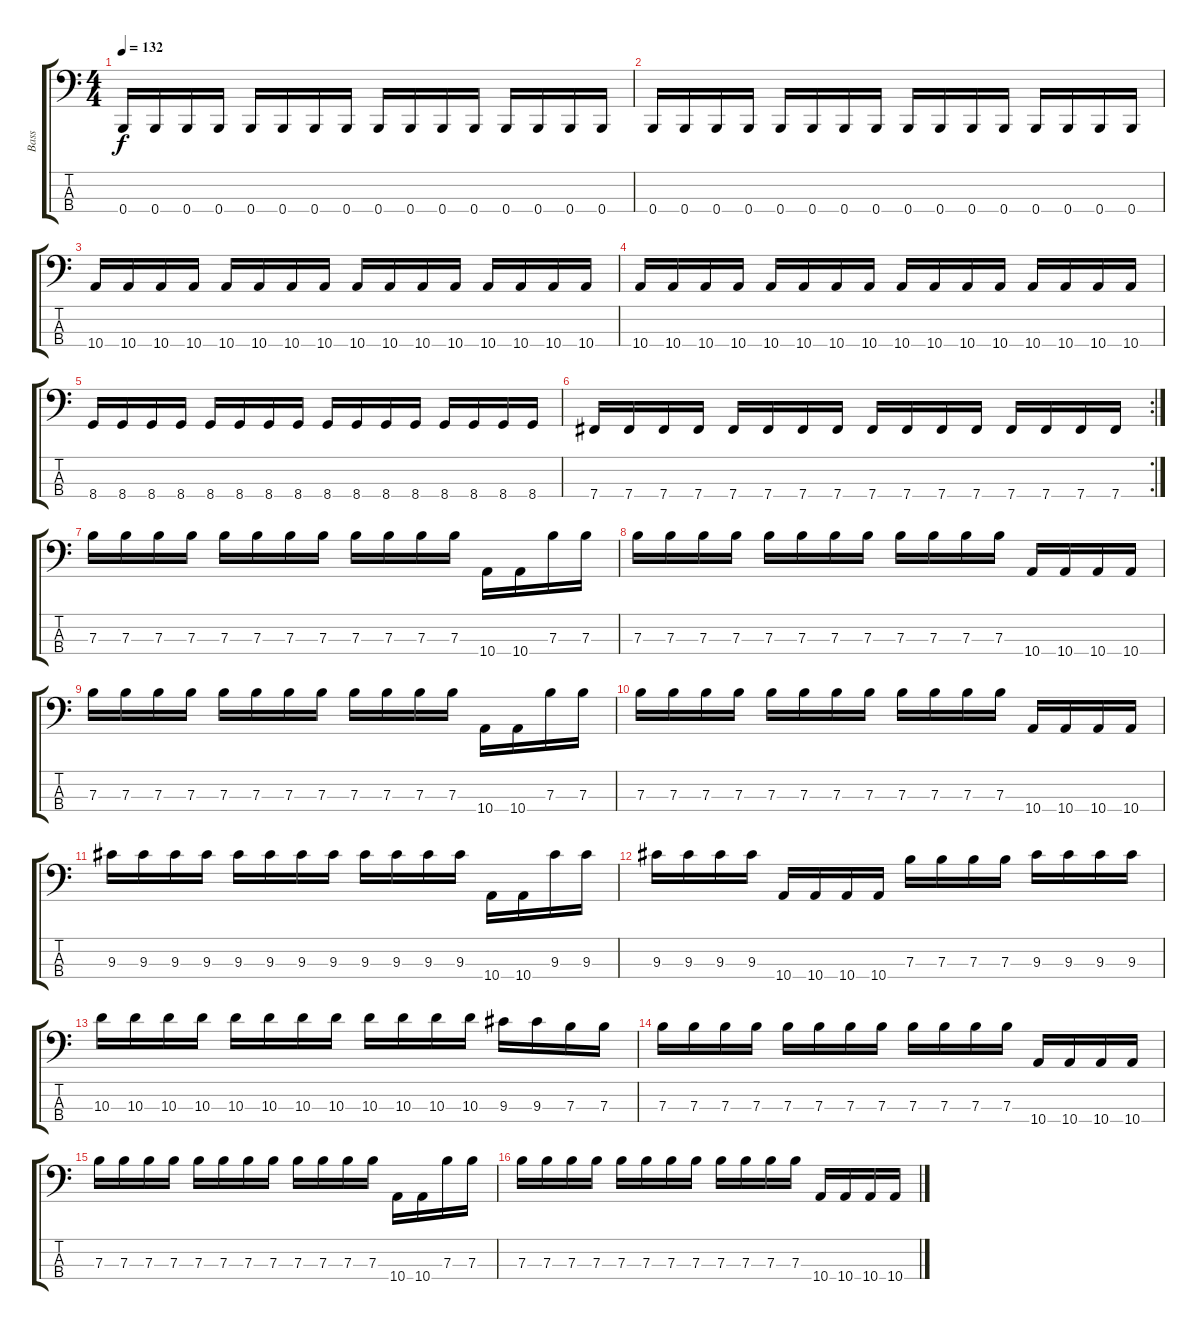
\track ("Bass" "Bass") {instrument electricbassfinger}
\staff {score tabs}
\tuning (D3 A2 E2 B0) {hide}
\ts (4 4)
\tempo 132
\clef f4
\ks c
0.4.16{dy f} 0.4.16 0.4.16 0.4.16 0.4.16 0.4.16 0.4.16 0.4.16 0.4.16 0.4.16 0.4.16 0.4.16 0.4.16 0.4.16 0.4.16 0.4.16 |
0.4.16 0.4.16 0.4.16 0.4.16 0.4.16 0.4.16 0.4.16 0.4.16 0.4.16 0.4.16 0.4.16 0.4.16 0.4.16 0.4.16 0.4.16 0.4.16 |
10.4.16 10.4.16 10.4.16 10.4.16 10.4.16 10.4.16 10.4.16 10.4.16 10.4.16 10.4.16 10.4.16 10.4.16 10.4.16 10.4.16 10.4.16 10.4.16 |
10.4.16 10.4.16 10.4.16 10.4.16 10.4.16 10.4.16 10.4.16 10.4.16 10.4.16 10.4.16 10.4.16 10.4.16 10.4.16 10.4.16 10.4.16 10.4.16 |
8.4.16 8.4.16 8.4.16 8.4.16 8.4.16 8.4.16 8.4.16 8.4.16 8.4.16 8.4.16 8.4.16 8.4.16 8.4.16 8.4.16 8.4.16 8.4.16 |
\rc 2
7.4.16 7.4.16 7.4.16 7.4.16 7.4.16 7.4.16 7.4.16 7.4.16 7.4.16 7.4.16 7.4.16 7.4.16 7.4.16 7.4.16 7.4.16 7.4.16 |
7.3.16 7.3.16 7.3.16 7.3.16 7.3.16 7.3.16 7.3.16 7.3.16 7.3.16 7.3.16 7.3.16 7.3.16 10.4.16 10.4.16 7.3.16 7.3.16 |
7.3.16 7.3.16 7.3.16 7.3.16 7.3.16 7.3.16 7.3.16 7.3.16 7.3.16 7.3.16 7.3.16 7.3.16 10.4.16 10.4.16 10.4.16 10.4.16 |
7.3.16 7.3.16 7.3.16 7.3.16 7.3.16 7.3.16 7.3.16 7.3.16 7.3.16 7.3.16 7.3.16 7.3.16 10.4.16 10.4.16 7.3.16 7.3.16 |
7.3.16 7.3.16 7.3.16 7.3.16 7.3.16 7.3.16 7.3.16 7.3.16 7.3.16 7.3.16 7.3.16 7.3.16 10.4.16 10.4.16 10.4.16 10.4.16 |
9.3.16 9.3.16 9.3.16 9.3.16 9.3.16 9.3.16 9.3.16 9.3.16 9.3.16 9.3.16 9.3.16 9.3.16 10.4.16 10.4.16 9.3.16 9.3.16 |
9.3.16 9.3.16 9.3.16 9.3.16 10.4.16 10.4.16 10.4.16 10.4.16 7.3.16 7.3.16 7.3.16 7.3.16 9.3.16 9.3.16 9.3.16 9.3.16 |
10.3.16 10.3.16 10.3.16 10.3.16 10.3.16 10.3.16 10.3.16 10.3.16 10.3.16 10.3.16 10.3.16 10.3.16 9.3.16 9.3.16 7.3.16 7.3.16 |
7.3.16 7.3.16 7.3.16 7.3.16 7.3.16 7.3.16 7.3.16 7.3.16 7.3.16 7.3.16 7.3.16 7.3.16 10.4.16 10.4.16 10.4.16 10.4.16 |
7.3.16 7.3.16 7.3.16 7.3.16 7.3.16 7.3.16 7.3.16 7.3.16 7.3.16 7.3.16 7.3.16 7.3.16 10.4.16 10.4.16 7.3.16 7.3.16 |
7.3.16 7.3.16 7.3.16 7.3.16 7.3.16 7.3.16 7.3.16 7.3.16 7.3.16 7.3.16 7.3.16 7.3.16 10.4.16 10.4.16 10.4.16 10.4.16
